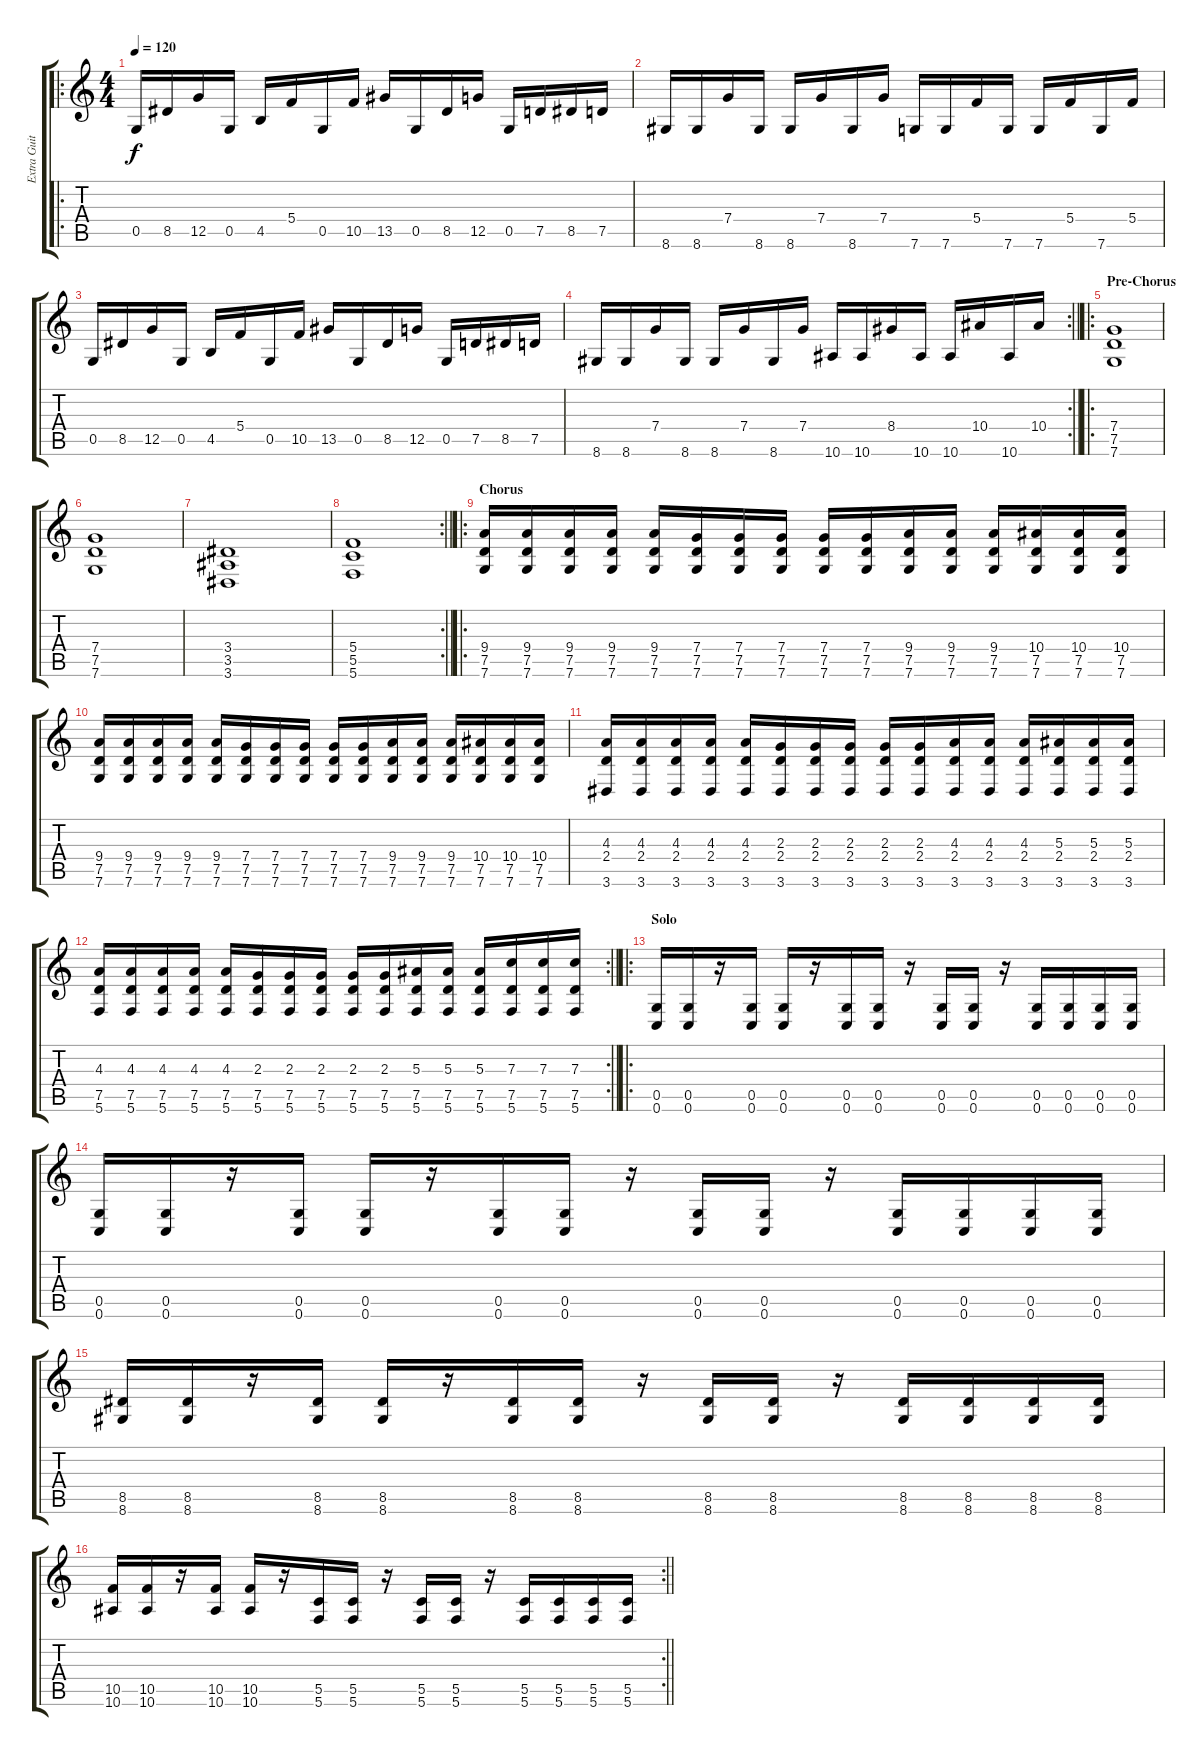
\track ("Extra Guitar" "Extra Guit") {instrument distortionguitar}
\staff {score tabs}
\tuning (D4 A3 F3 C3 G2 C2) {hide}
\ro
\ts (4 4)
\tempo 120
\clef g2
\ks c
0.5.16{dy f balance 8} 8.5.16 12.5.16 0.5.16 4.5.16 5.4.16 0.5.16 10.5.16 13.5.16 0.5.16 8.5.16 12.5.16 0.5.16 7.5.16 8.5.16 7.5.16 |
8.6.16 8.6.16 7.4.16 8.6.16 8.6.16 7.4.16 8.6.16 7.4.16 7.6.16 7.6.16 5.4.16 7.6.16 7.6.16 5.4.16 7.6.16 5.4.16 |
0.5.16 8.5.16 12.5.16 0.5.16 4.5.16 5.4.16 0.5.16 10.5.16 13.5.16 0.5.16 8.5.16 12.5.16 0.5.16 7.5.16 8.5.16 7.5.16 |
\rc 2
\barLineRight lightlight
8.6.16 8.6.16 7.4.16 8.6.16 8.6.16 7.4.16 8.6.16 7.4.16 10.6.16 10.6.16 8.4.16 10.6.16 10.6.16 10.4.16 10.6.16 10.4.16 |
\ro
\section ("" "Pre-Chorus")
(7.4 7.5 7.6).1{balance 16} |
(7.4 7.5 7.6).1 |
(3.4 3.5 3.6).1 |
\rc 2
\barLineRight lightlight
(5.4 5.5 5.6).1 |
\ro
\section ("" "Chorus")
(9.4 7.5 7.6).16 (9.4 7.5 7.6).16 (9.4 7.5 7.6).16 (9.4 7.5 7.6).16 (9.4 7.5 7.6).16 (7.4 7.5 7.6).16 (7.4 7.5 7.6).16 (7.4 7.5 7.6).16 (7.4 7.5 7.6).16 (7.4 7.5 7.6).16 (9.4 7.5 7.6).16 (9.4 7.5 7.6).16 (9.4 7.5 7.6).16 (10.4 7.5 7.6).16 (10.4 7.5 7.6).16 (10.4 7.5 7.6).16 |
(9.4 7.5 7.6).16 (9.4 7.5 7.6).16 (9.4 7.5 7.6).16 (9.4 7.5 7.6).16 (9.4 7.5 7.6).16 (7.4 7.5 7.6).16 (7.4 7.5 7.6).16 (7.4 7.5 7.6).16 (7.4 7.5 7.6).16 (7.4 7.5 7.6).16 (9.4 7.5 7.6).16 (9.4 7.5 7.6).16 (9.4 7.5 7.6).16 (10.4 7.5 7.6).16 (10.4 7.5 7.6).16 (10.4 7.5 7.6).16 |
(4.3 2.4 3.6).16 (4.3 2.4 3.6).16 (4.3 2.4 3.6).16 (4.3 2.4 3.6).16 (4.3 2.4 3.6).16 (2.3 2.4 3.6).16 (2.3 2.4 3.6).16 (2.3 2.4 3.6).16 (2.3 2.4 3.6).16 (2.3 2.4 3.6).16 (4.3 2.4 3.6).16 (4.3 2.4 3.6).16 (4.3 2.4 3.6).16 (5.3 2.4 3.6).16 (5.3 2.4 3.6).16 (5.3 2.4 3.6).16 |
\rc 2
\barLineRight lightlight
(4.3 7.5 5.6).16 (4.3 7.5 5.6).16 (4.3 7.5 5.6).16 (4.3 7.5 5.6).16 (4.3 7.5 5.6).16 (2.3 7.5 5.6).16 (2.3 7.5 5.6).16 (2.3 7.5 5.6).16 (2.3 7.5 5.6).16 (2.3 7.5 5.6).16 (5.3 7.5 5.6).16 (5.3 7.5 5.6).16 (5.3 7.5 5.6).16 (7.3 7.5 5.6).16 (7.3 7.5 5.6).16 (7.3 7.5 5.6).16 |
\ro
\section ("" "Solo")
(0.5 0.6).16{volume 16} (0.5 0.6).16 r.16 (0.5 0.6).16 (0.5 0.6).16 r.16 (0.5 0.6).16 (0.5 0.6).16 r.16 (0.5 0.6).16 (0.5 0.6).16 r.16 (0.5 0.6).16 (0.5 0.6).16 (0.5 0.6).16 (0.5 0.6).16 |
(0.5 0.6).16 (0.5 0.6).16 r.16 (0.5 0.6).16 (0.5 0.6).16 r.16 (0.5 0.6).16 (0.5 0.6).16 r.16 (0.5 0.6).16 (0.5 0.6).16 r.16 (0.5 0.6).16 (0.5 0.6).16 (0.5 0.6).16 (0.5 0.6).16 |
(8.5 8.6).16 (8.5 8.6).16 r.16 (8.5 8.6).16 (8.5 8.6).16 r.16 (8.5 8.6).16 (8.5 8.6).16 r.16 (8.5 8.6).16 (8.5 8.6).16 r.16 (8.5 8.6).16 (8.5 8.6).16 (8.5 8.6).16 (8.5 8.6).16 |
\rc 2
\barLineRight lightlight
(10.5 10.6).16 (10.5 10.6).16 r.16 (10.5 10.6).16 (10.5 10.6).16 r.16 (5.5 5.6).16 (5.5 5.6).16 r.16 (5.5 5.6).16 (5.5 5.6).16 r.16 (5.5 5.6).16 (5.5 5.6).16 (5.5 5.6).16 (5.5 5.6).16
